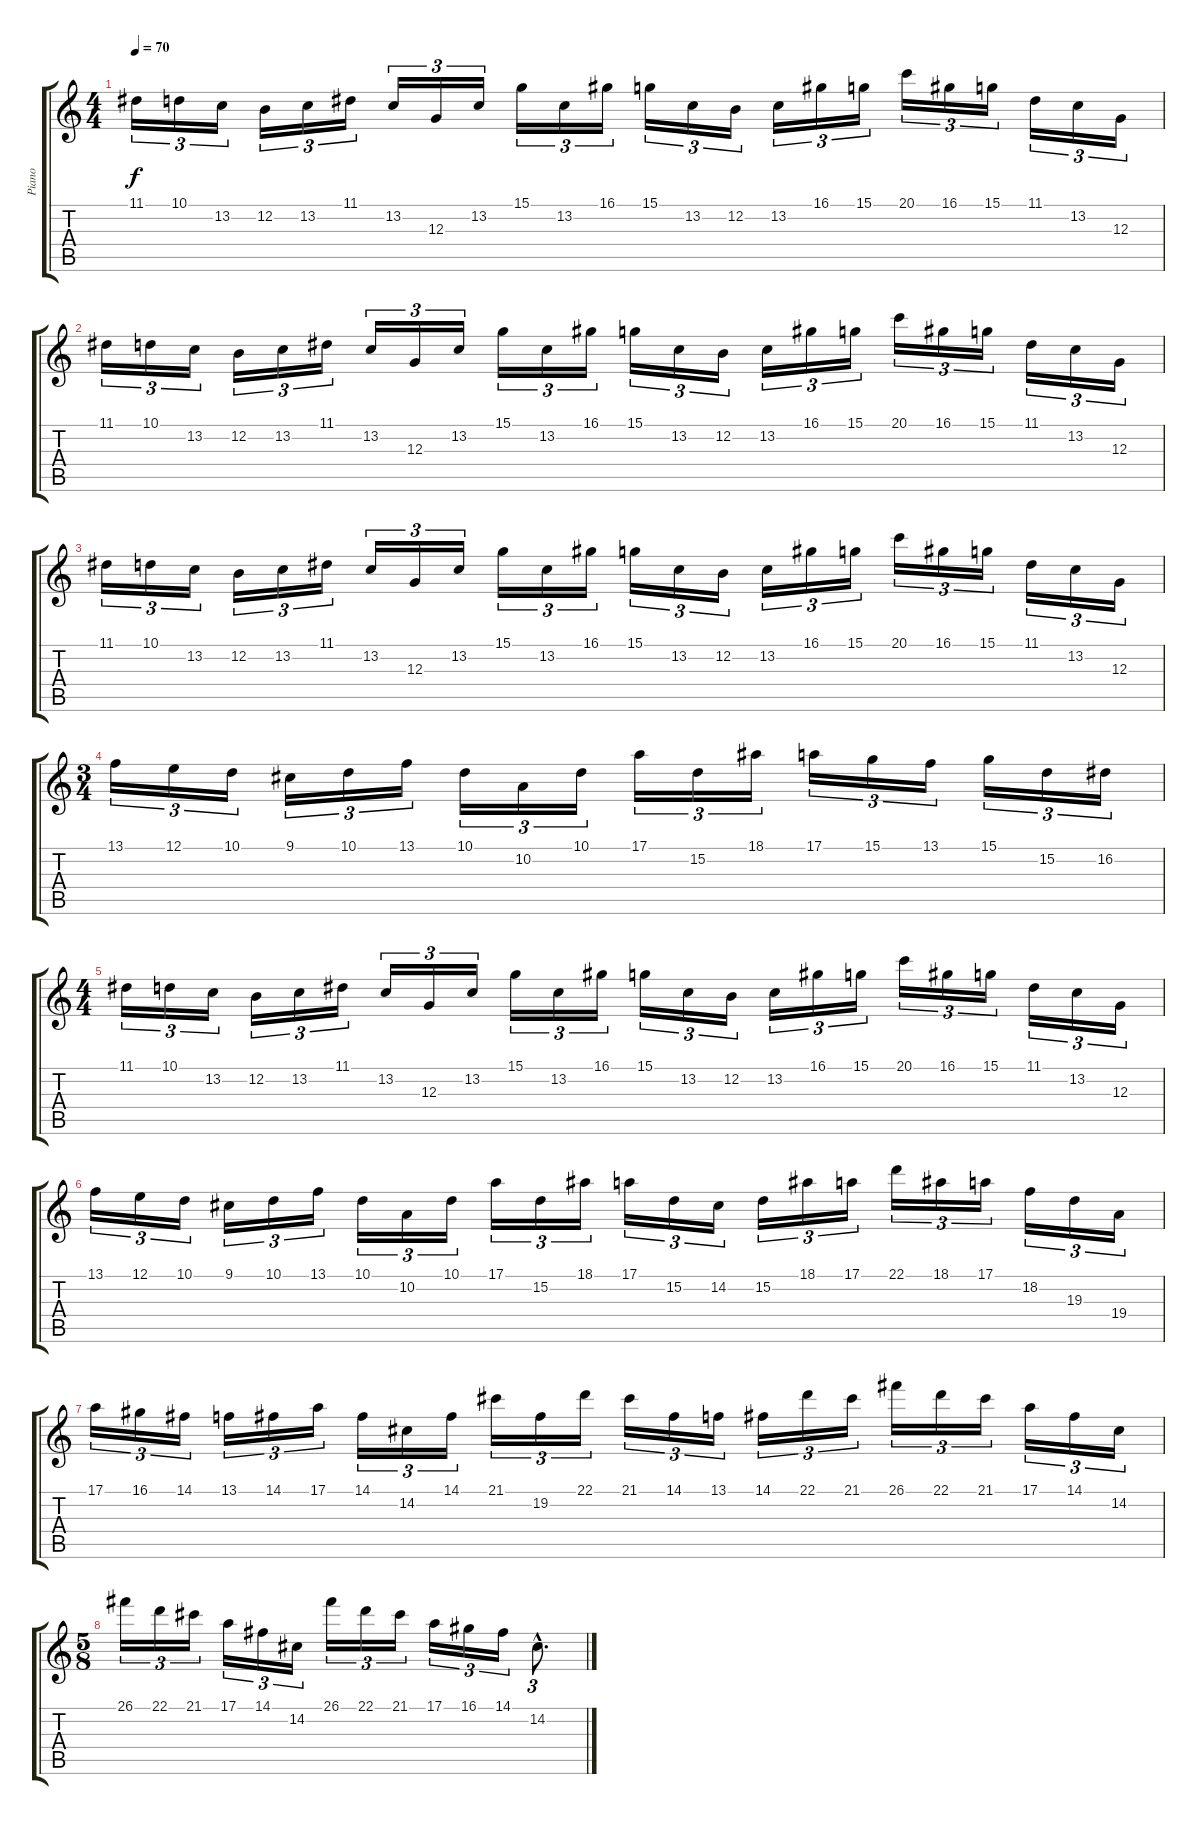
\track ("Piano" "Piano") {instrument acousticgrandpiano}
\staff {score tabs}
\tuning (E4 B3 G3 D3 A2 E2) {hide}
\ts (4 4)
\tempo 70
\clef g2
\ks c
11.1.16{tu (3 2) dy f} 10.1.16{tu (3 2)} 13.2.16{tu (3 2)} 12.2.16{tu (3 2)} 13.2.16{tu (3 2)} 11.1.16{tu (3 2)} 13.2.16{tu (3 2)} 12.3.16{tu (3 2)} 13.2.16{tu (3 2)} 15.1.16{tu (3 2)} 13.2.16{tu (3 2)} 16.1.16{tu (3 2)} 15.1.16{tu (3 2)} 13.2.16{tu (3 2)} 12.2.16{tu (3 2)} 13.2.16{tu (3 2)} 16.1.16{tu (3 2)} 15.1.16{tu (3 2)} 20.1.16{tu (3 2)} 16.1.16{tu (3 2)} 15.1.16{tu (3 2)} 11.1.16{tu (3 2)} 13.2.16{tu (3 2)} 12.3.16{tu (3 2)} |
11.1.16{tu (3 2)} 10.1.16{tu (3 2)} 13.2.16{tu (3 2)} 12.2.16{tu (3 2)} 13.2.16{tu (3 2)} 11.1.16{tu (3 2)} 13.2.16{tu (3 2)} 12.3.16{tu (3 2)} 13.2.16{tu (3 2)} 15.1.16{tu (3 2)} 13.2.16{tu (3 2)} 16.1.16{tu (3 2)} 15.1.16{tu (3 2)} 13.2.16{tu (3 2)} 12.2.16{tu (3 2)} 13.2.16{tu (3 2)} 16.1.16{tu (3 2)} 15.1.16{tu (3 2)} 20.1.16{tu (3 2)} 16.1.16{tu (3 2)} 15.1.16{tu (3 2)} 11.1.16{tu (3 2)} 13.2.16{tu (3 2)} 12.3.16{tu (3 2)} |
11.1.16{tu (3 2)} 10.1.16{tu (3 2)} 13.2.16{tu (3 2)} 12.2.16{tu (3 2)} 13.2.16{tu (3 2)} 11.1.16{tu (3 2)} 13.2.16{tu (3 2)} 12.3.16{tu (3 2)} 13.2.16{tu (3 2)} 15.1.16{tu (3 2)} 13.2.16{tu (3 2)} 16.1.16{tu (3 2)} 15.1.16{tu (3 2)} 13.2.16{tu (3 2)} 12.2.16{tu (3 2)} 13.2.16{tu (3 2)} 16.1.16{tu (3 2)} 15.1.16{tu (3 2)} 20.1.16{tu (3 2)} 16.1.16{tu (3 2)} 15.1.16{tu (3 2)} 11.1.16{tu (3 2)} 13.2.16{tu (3 2)} 12.3.16{tu (3 2)} |
\ts (3 4)
13.1.16{tu (3 2)} 12.1.16{tu (3 2)} 10.1.16{tu (3 2)} 9.1.16{tu (3 2)} 10.1.16{tu (3 2)} 13.1.16{tu (3 2)} 10.1.16{tu (3 2)} 10.2.16{tu (3 2)} 10.1.16{tu (3 2)} 17.1.16{tu (3 2)} 15.2.16{tu (3 2)} 18.1.16{tu (3 2)} 17.1.16{tu (3 2)} 15.1.16{tu (3 2)} 13.1.16{tu (3 2)} 15.1.16{tu (3 2)} 15.2.16{tu (3 2)} 16.2.16{tu (3 2)} |
\ts (4 4)
11.1.16{tu (3 2)} 10.1.16{tu (3 2)} 13.2.16{tu (3 2)} 12.2.16{tu (3 2)} 13.2.16{tu (3 2)} 11.1.16{tu (3 2)} 13.2.16{tu (3 2)} 12.3.16{tu (3 2)} 13.2.16{tu (3 2)} 15.1.16{tu (3 2)} 13.2.16{tu (3 2)} 16.1.16{tu (3 2)} 15.1.16{tu (3 2)} 13.2.16{tu (3 2)} 12.2.16{tu (3 2)} 13.2.16{tu (3 2)} 16.1.16{tu (3 2)} 15.1.16{tu (3 2)} 20.1.16{tu (3 2)} 16.1.16{tu (3 2)} 15.1.16{tu (3 2)} 11.1.16{tu (3 2)} 13.2.16{tu (3 2)} 12.3.16{tu (3 2)} |
13.1.16{tu (3 2)} 12.1.16{tu (3 2)} 10.1.16{tu (3 2)} 9.1.16{tu (3 2)} 10.1.16{tu (3 2)} 13.1.16{tu (3 2)} 10.1.16{tu (3 2)} 10.2.16{tu (3 2)} 10.1.16{tu (3 2)} 17.1.16{tu (3 2)} 15.2.16{tu (3 2)} 18.1.16{tu (3 2)} 17.1.16{tu (3 2)} 15.2.16{tu (3 2)} 14.2.16{tu (3 2)} 15.2.16{tu (3 2)} 18.1.16{tu (3 2)} 17.1.16{tu (3 2)} 22.1.16{tu (3 2)} 18.1.16{tu (3 2)} 17.1.16{tu (3 2)} 18.2.16{tu (3 2)} 19.3.16{tu (3 2)} 19.4.16{tu (3 2)} |
17.1.16{tu (3 2)} 16.1.16{tu (3 2)} 14.1.16{tu (3 2)} 13.1.16{tu (3 2)} 14.1.16{tu (3 2)} 17.1.16{tu (3 2)} 14.1.16{tu (3 2)} 14.2.16{tu (3 2)} 14.1.16{tu (3 2)} 21.1.16{tu (3 2)} 19.2.16{tu (3 2)} 22.1.16{tu (3 2)} 21.1.16{tu (3 2)} 14.1.16{tu (3 2)} 13.1.16{tu (3 2)} 14.1.16{tu (3 2)} 22.1.16{tu (3 2)} 21.1.16{tu (3 2)} 26.1.16{tu (3 2)} 22.1.16{tu (3 2)} 21.1.16{tu (3 2)} 17.1.16{tu (3 2)} 14.1.16{tu (3 2)} 14.2.16{tu (3 2)} |
\ts (5 8)
26.1.16{tu (3 2)} 22.1.16{tu (3 2)} 21.1.16{tu (3 2)} 17.1.16{tu (3 2)} 14.1.16{tu (3 2)} 14.2.16{tu (3 2)} 26.1.16{tu (3 2)} 22.1.16{tu (3 2)} 21.1.16{tu (3 2)} 17.1.16{tu (3 2)} 16.1.16{tu (3 2)} 14.1.16{tu (3 2)} 14.2{hac}.8{d tu (3 2)}
